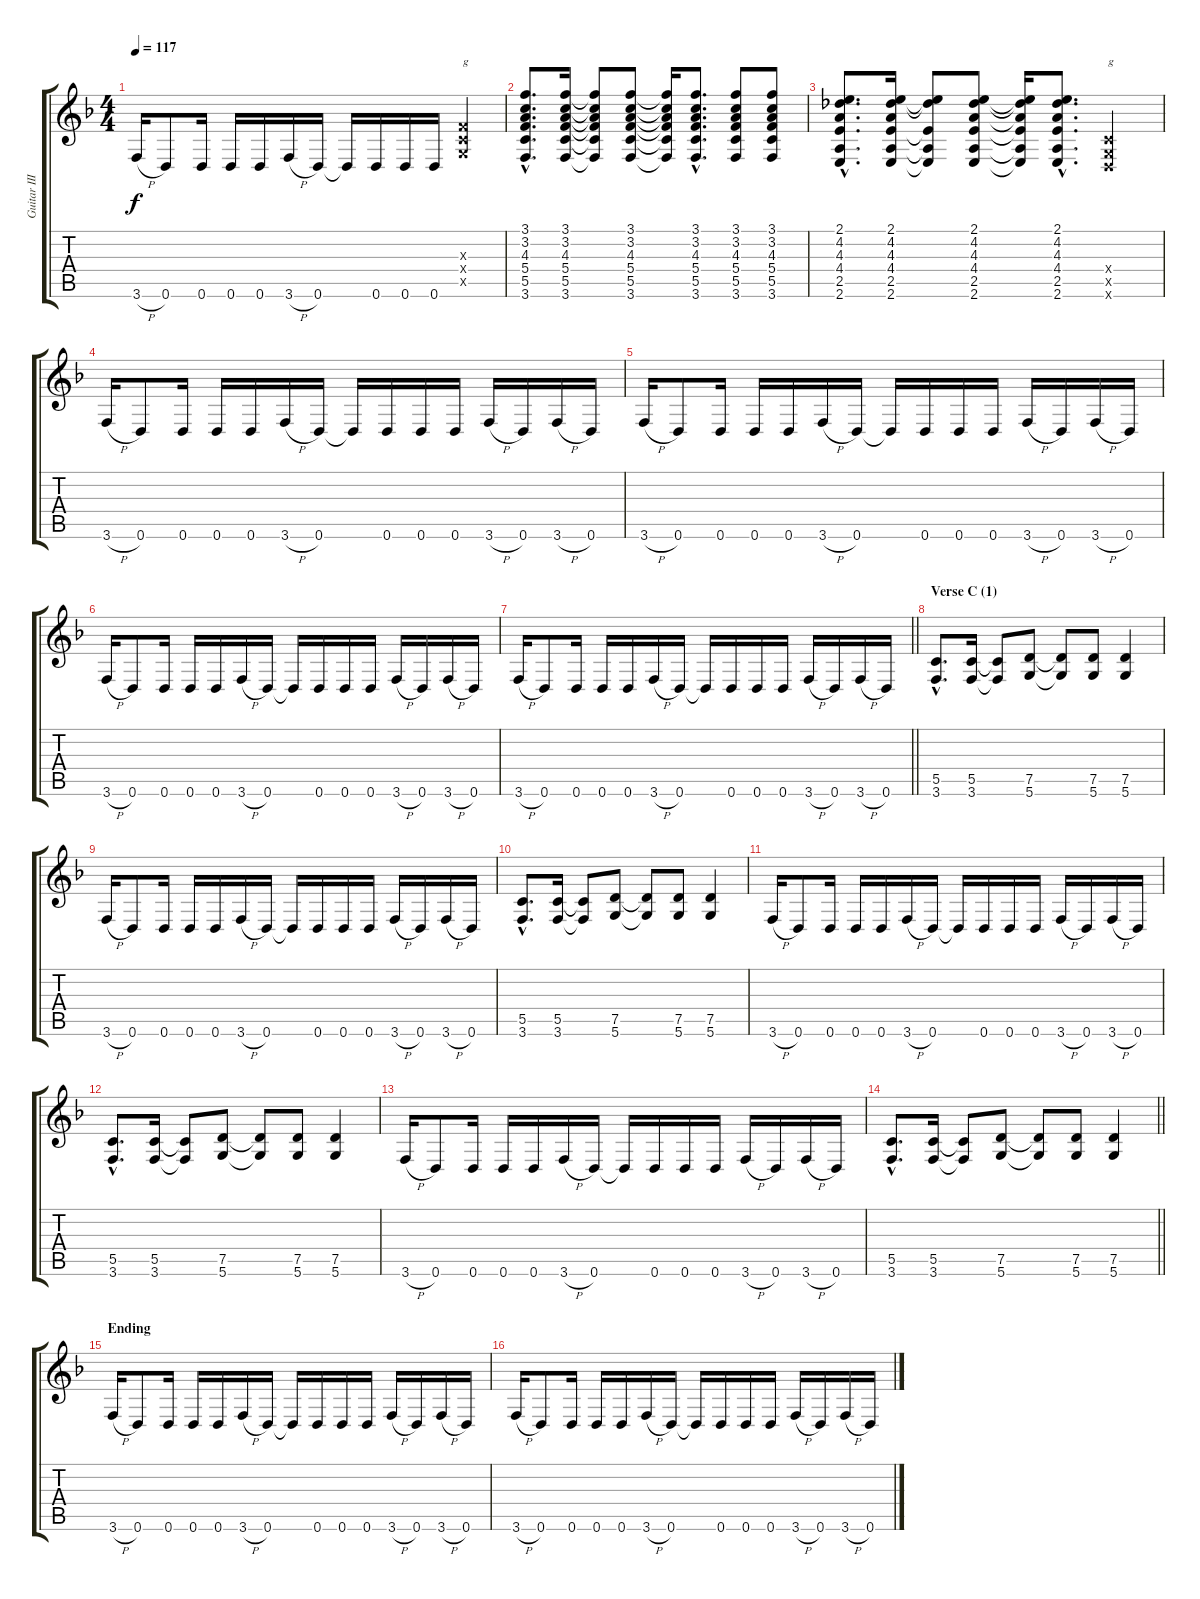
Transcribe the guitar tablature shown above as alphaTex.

\track ("Guitar III" "Guitar III") {instrument distortionguitar}
\staff {score tabs}
\tuning (D4 A3 F3 C3 G2 D2) {hide}
\ts (4 4)
\tempo 117
\clef g2
\ks dminor
3.6{h}.16{dy f} 0.6.8 0.6.16 0.6.16 0.6.16 3.6{h}.16 0.6.16 0.6{t}.16 0.6.16 0.6.16 0.6.16 (0.3{x} 0.4{x} 0.5{x}).4{txt "g"} |
(3.1{hac} 3.2{hac} 4.3{hac} 5.4{hac} 5.5{hac} 3.6{hac}).8{d} (3.1 3.2 4.3 5.4 5.5 3.6).16 (3.1{t} 3.2{t} 4.3{t} 5.4{t} 5.5{t} 3.6{t}).8 (3.1 3.2 4.3 5.4 5.5 3.6).8 (3.1{t} 3.2{t} 4.3{t} 5.4{t} 5.5{t} 3.6{t}).16 (3.1{hac} 3.2{hac} 4.3{hac} 5.4{hac} 5.5{hac} 3.6{hac}).8{d} (3.1 3.2 4.3 5.4 5.5 3.6).8 (3.1 3.2 4.3 5.4 5.5 3.6).8 |
(2.1{hac} 4.2{hac} 4.3{hac} 4.4{hac} 2.5{hac} 2.6{hac}).8{d} (2.1 4.2 4.3 4.4 2.5 2.6).16 (2.1{t} 4.2{t} 4.4{t} 2.5{t} 2.6{t}).8 (2.1 4.2 4.3 4.4 2.5 2.6).8 (2.1{t} 4.2{t} 4.3{t} 4.4{t} 2.5{t} 2.6{t}).16 (2.1{hac} 4.2{hac} 4.3{hac} 4.4{hac} 2.5{hac} 2.6{hac}).8{d} (0.4{x} 0.5{x} 0.6{x}).4{txt "g"} |
3.6{h}.16 0.6.8 0.6.16 0.6.16 0.6.16 3.6{h}.16 0.6.16 0.6{t}.16 0.6.16 0.6.16 0.6.16 3.6{h}.16 0.6.16 3.6{h}.16 0.6.16 |
3.6{h}.16 0.6.8 0.6.16 0.6.16 0.6.16 3.6{h}.16 0.6.16 0.6{t}.16 0.6.16 0.6.16 0.6.16 3.6{h}.16 0.6.16 3.6{h}.16 0.6.16 |
3.6{h}.16 0.6.8 0.6.16 0.6.16 0.6.16 3.6{h}.16 0.6.16 0.6{t}.16 0.6.16 0.6.16 0.6.16 3.6{h}.16 0.6.16 3.6{h}.16 0.6.16 |
\barLineRight lightlight
3.6{h}.16 0.6.8 0.6.16 0.6.16 0.6.16 3.6{h}.16 0.6.16 0.6{t}.16 0.6.16 0.6.16 0.6.16 3.6{h}.16 0.6.16 3.6{h}.16 0.6.16 |
\section ("" "Verse C (1)")
(5.5{hac} 3.6{hac}).8{d} (5.5 3.6).16 (5.5{t} 3.6{t}).8 (7.5 5.6).8 (7.5{t} 5.6{t}).8 (7.5 5.6).8 (7.5 5.6).4 |
3.6{h}.16 0.6.8 0.6.16 0.6.16 0.6.16 3.6{h}.16 0.6.16 0.6{t}.16 0.6.16 0.6.16 0.6.16 3.6{h}.16 0.6.16 3.6{h}.16 0.6.16 |
(5.5{hac} 3.6{hac}).8{d} (5.5 3.6).16 (5.5{t} 3.6{t}).8 (7.5 5.6).8 (7.5{t} 5.6{t}).8 (7.5 5.6).8 (7.5 5.6).4 |
3.6{h}.16 0.6.8 0.6.16 0.6.16 0.6.16 3.6{h}.16 0.6.16 0.6{t}.16 0.6.16 0.6.16 0.6.16 3.6{h}.16 0.6.16 3.6{h}.16 0.6.16 |
(5.5{hac} 3.6{hac}).8{d} (5.5 3.6).16 (5.5{t} 3.6{t}).8 (7.5 5.6).8 (7.5{t} 5.6{t}).8 (7.5 5.6).8 (7.5 5.6).4 |
3.6{h}.16 0.6.8 0.6.16 0.6.16 0.6.16 3.6{h}.16 0.6.16 0.6{t}.16 0.6.16 0.6.16 0.6.16 3.6{h}.16 0.6.16 3.6{h}.16 0.6.16 |
\barLineRight lightlight
(5.5{hac} 3.6{hac}).8{d} (5.5 3.6).16 (5.5{t} 3.6{t}).8 (7.5 5.6).8 (7.5{t} 5.6{t}).8 (7.5 5.6).8 (7.5 5.6).4 |
\section ("" "Ending")
3.6{h}.16 0.6.8 0.6.16 0.6.16 0.6.16 3.6{h}.16 0.6.16 0.6{t}.16 0.6.16 0.6.16 0.6.16 3.6{h}.16 0.6.16 3.6{h}.16 0.6.16 |
3.6{h}.16 0.6.8 0.6.16 0.6.16 0.6.16 3.6{h}.16 0.6.16 0.6{t}.16 0.6.16 0.6.16 0.6.16 3.6{h}.16 0.6.16 3.6{h}.16 0.6.16
